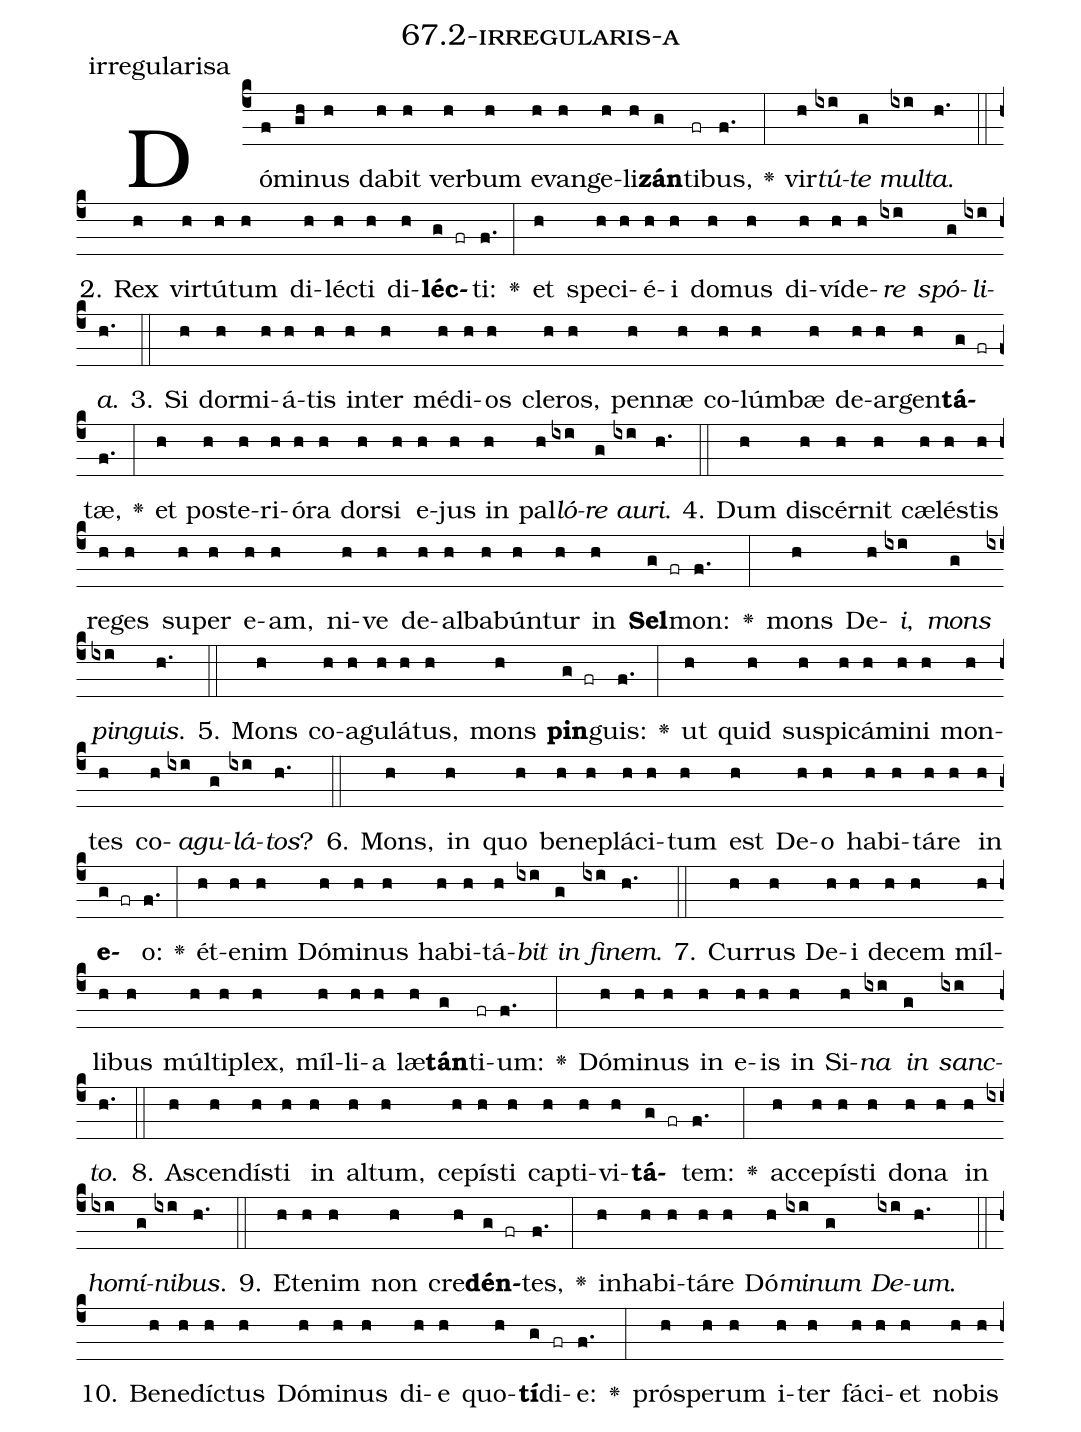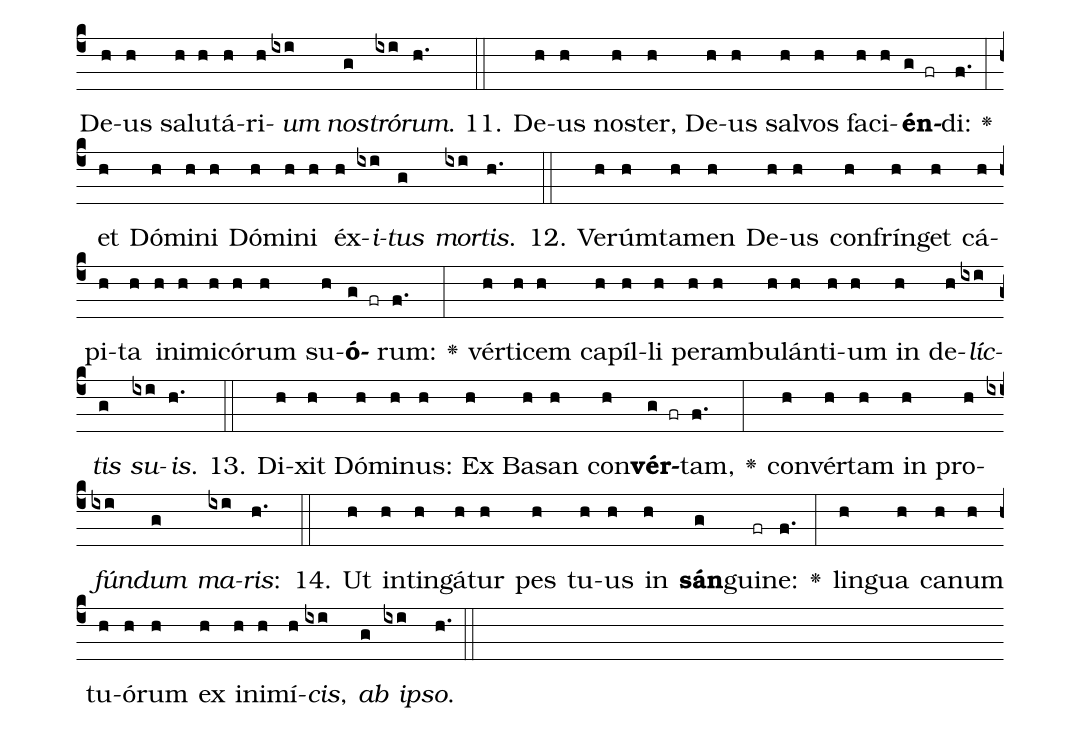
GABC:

name: 67.2-irregularis-a;
annotation: irregularisa;
%%
(c4)Dó(f)mi(gh)nus(h) da(h)bit(h) ver(h)bum(h) e(h)van(h)ge(h)li(h)<b>zán</b>(g)ti(fr)bus,(f.) <v>\greheightstar</v>(:) vir(h)<i>tú</i>(ixi)<i>te</i>(g) <i>mul</i>(ixi)<i>ta</i>.(h.) (::)
2. Rex(h) vir(h)tú(h)tum(h) di(h)léc(h)ti(h) di(h)<b>léc</b>(g fr)ti:(f.) <v>\greheightstar</v>(:) et(h) spe(h)ci(h)é(h)i(h) do(h)mus(h) di(h)ví(h)de(h)<i>re</i>(ixi) <i>spó</i>(g)<i>li</i>(ixi)<i>a</i>.(h.) (::)
3. Si(h) dor(h)mi(h)á(h)tis(h) in(h)ter(h) mé(h)di(h)os(h) cle(h)ros,(h) pen(h)næ(h) co(h)lúm(h)bæ(h) de(h)ar(h)gen(h)<b>tá</b>(g fr)tæ,(f.) <v>\greheightstar</v>(:) et(h) post(h)e(h)ri(h)ó(h)ra(h) dor(h)si(h) e(h)jus(h) in(h) pal(h)<i>ló</i>(ixi)<i>re</i>(g) <i>au</i>(ixi)<i>ri</i>.(h.) (::)
4. Dum(h) di(h)scér(h)nit(h) cæ(h)lés(h)tis(h) re(h)ges(h) su(h)per(h) e(h)am,(h) ni(h)ve(h) de(h)al(h)ba(h)bún(h)tur(h) in(h) <b>Sel</b>(g fr)mon:(f.) <v>\greheightstar</v>(:) mons(h) De(h)<i>i</i>,(ixi) <i>mons</i>(g) <i>pin</i>(ixi)<i>guis</i>.(h.) (::)
5. Mons(h) co(h)a(h)gu(h)lá(h)tus,(h) mons(h) <b>pin</b>(g fr)guis:(f.) <v>\greheightstar</v>(:) ut(h) quid(h) su(h)spi(h)cá(h)mi(h)ni(h) mon(h)tes(h) co(h)<i>a</i>(ixi)<i>gu</i>(g)<i>lá</i>(ixi)<i>tos</i>?(h.) (::)
6. Mons,(h) in(h) quo(h) be(h)ne(h)plá(h)ci(h)tum(h) est(h) De(h)o(h) ha(h)bi(h)tá(h)re(h) in(h) <b>e</b>(g fr)o:(f.) <v>\greheightstar</v>(:) ét(h)e(h)nim(h) Dó(h)mi(h)nus(h) ha(h)bi(h)tá(h)<i>bit</i>(ixi) <i>in</i>(g) <i>fi</i>(ixi)<i>nem</i>.(h.) (::)
7. Cur(h)rus(h) De(h)i(h) de(h)cem(h) míl(h)li(h)bus(h) múl(h)ti(h)plex,(h) míl(h)li(h)a(h) læ(h)<b>tán</b>(g)ti(fr)um:(f.) <v>\greheightstar</v>(:) Dó(h)mi(h)nus(h) in(h) e(h)is(h) in(h) Si(h)<i>na</i>(ixi) <i>in</i>(g) <i>sanc</i>(ixi)<i>to</i>.(h.) (::)
8. A(h)scen(h)dís(h)ti(h) in(h) al(h)tum,(h) ce(h)pís(h)ti(h) cap(h)ti(h)vi(h)<b>tá</b>(g fr)tem:(f.) <v>\greheightstar</v>(:) ac(h)ce(h)pís(h)ti(h) do(h)na(h) in(h) <i>ho</i>(ixi)<i>mí</i>(g)<i>ni</i>(ixi)<i>bus</i>.(h.) (::)
9. Et(h)e(h)nim(h) non(h) cre(h)<b>dén</b>(g fr)tes,(f.) <v>\greheightstar</v>(:) in(h)ha(h)bi(h)tá(h)re(h) Dó(h)<i>mi</i>(ixi)<i>num</i>(g) <i>De</i>(ixi)<i>um</i>.(h.) (::)
10. Be(h)ne(h)díc(h)tus(h) Dó(h)mi(h)nus(h) di(h)e(h) quo(h)<b>tí</b>(g)di(fr)e:(f.) <v>\greheightstar</v>(:) pró(h)spe(h)rum(h) i(h)ter(h) fá(h)ci(h)et(h) no(h)bis(h) De(h)us(h) sa(h)lu(h)tá(h)ri(h)<i>um</i>(ixi) <i>nos</i>(g)<i>tró</i>(ixi)<i>rum</i>.(h.) (::)
11. De(h)us(h) nos(h)ter,(h) De(h)us(h) sal(h)vos(h) fa(h)ci(h)<b>én</b>(g fr)di:(f.) <v>\greheightstar</v>(:) et(h) Dó(h)mi(h)ni(h) Dó(h)mi(h)ni(h) éx(h)<i>i</i>(ixi)<i>tus</i>(g) <i>mor</i>(ixi)<i>tis</i>.(h.) (::)
12. Ve(h)rúm(h)ta(h)men(h) De(h)us(h) con(h)frín(h)get(h) cá(h)pi(h)ta(h) in(h)i(h)mi(h)có(h)rum(h) su(h)<b>ó</b>(g fr)rum:(f.) <v>\greheightstar</v>(:) vér(h)ti(h)cem(h) ca(h)píl(h)li(h) per(h)am(h)bu(h)lán(h)ti(h)um(h) in(h) de(h)<i>líc</i>(ixi)<i>tis</i>(g) <i>su</i>(ixi)<i>is</i>.(h.) (::)
13. Di(h)xit(h) Dó(h)mi(h)nus:(h) Ex(h) Ba(h)san(h) con(h)<b>vér</b>(g fr)tam,(f.) <v>\greheightstar</v>(:) con(h)vér(h)tam(h) in(h) pro(h)<i>fún</i>(ixi)<i>dum</i>(g) <i>ma</i>(ixi)<i>ris</i>:(h.) (::)
14. Ut(h) in(h)tin(h)gá(h)tur(h) pes(h) tu(h)us(h) in(h) <b>sán</b>(g)gui(fr)ne:(f.) <v>\greheightstar</v>(:) lin(h)gua(h) ca(h)num(h) tu(h)ó(h)rum(h) ex(h) in(h)i(h)mí(h)<i>cis</i>,(ixi) <i>ab</i>(g) <i>ip</i>(ixi)<i>so</i>.(h.) (::)
